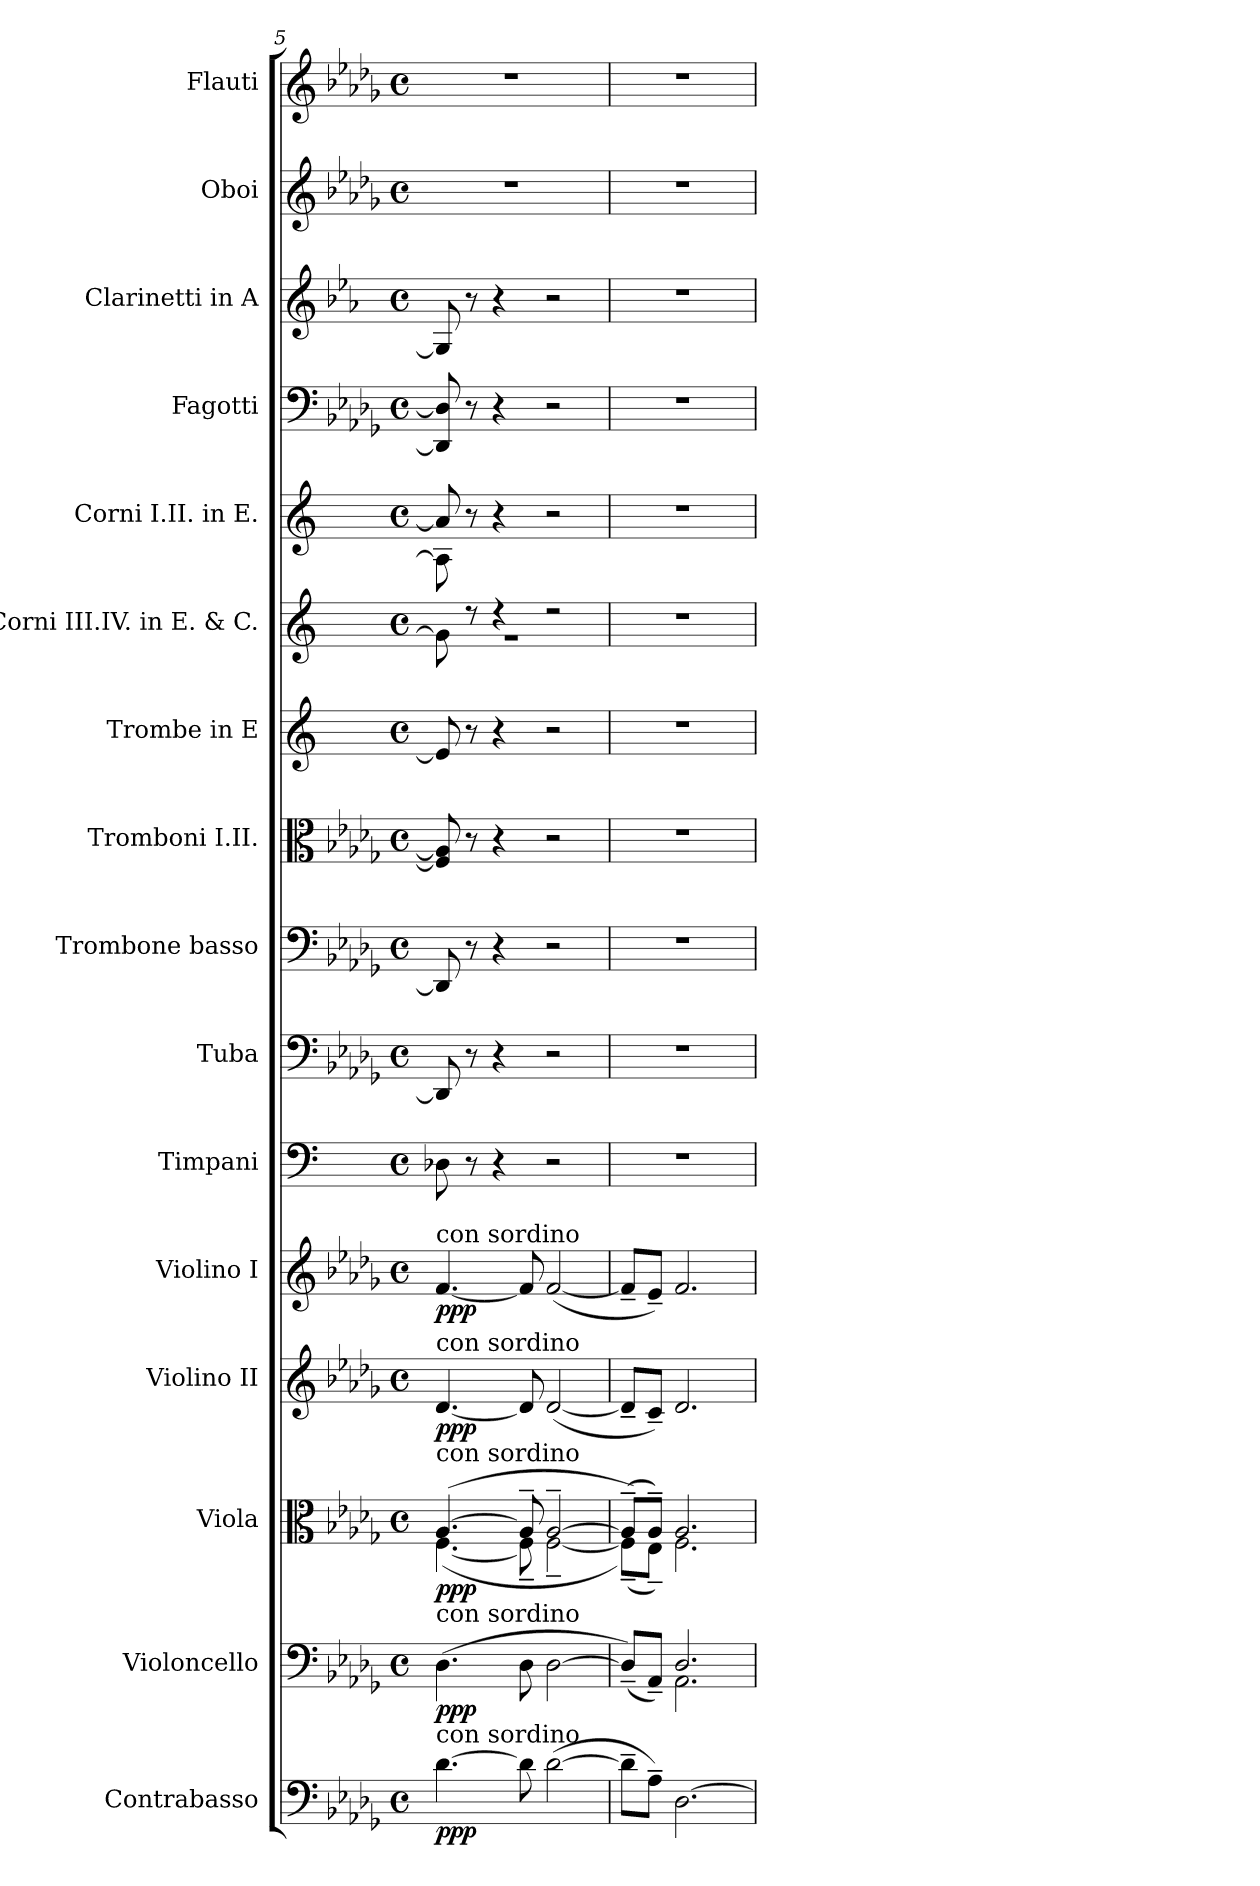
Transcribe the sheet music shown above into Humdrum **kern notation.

**kern	**dynam	**kern	**dynam	**kern	**dynam	**kern	**dynam	**kern	**dynam	**kern	**kern	**kern	**kern	**kern	**kern	**kern	**kern	**kern	**kern	**kern
*part16	*part16	*part15	*part15	*part14	*part14	*part13	*part13	*part12	*part12	*part11	*part10	*part9	*part8	*part7	*part6	*part5	*part4	*part3	*part2	*part1
*staff16	*staff16	*staff15	*staff15	*staff14	*staff14	*staff13	*staff13	*staff12	*staff12	*staff11	*staff10	*staff9	*staff8	*staff7	*staff6	*staff5	*staff4	*staff3	*staff2	*staff1
*I"Contrabasso	*	*I"Violoncello	*	*I"Viola	*	*I"Violino II	*	*I"Violino I	*	*I"Timpani	*I"Tuba	*I"Trombone basso	*I"Tromboni I.II.	*I"Trombe in E	*I"Corni III.IV. in E. &amp; C.	*I"Corni I.II. in E.	*I"Fagotti	*I"Clarinetti in A	*I"Oboi	*I"Flauti
*I'Cb.	*	*I'Vc.	*	*I'Vla.	*	*I'Vln. II	*	*I'Vln. I	*	*I'Timp.	*I'Tba.	*I'Trne B.	*I'Trbi.	*I'Trbe	*I'Cor. III.IV.	*I'Cor. I.II	*I'Fg.	*I'Cl.	*I'Ob.	*I'Fl.
*clefF4	*	*clefF4	*	*clefC3	*	*clefG2	*	*clefG2	*	*clefF4	*clefF4	*clefF4	*clefC3	*clefG2	*clefG2	*clefG2	*clefF4	*clefG2	*clefG2	*clefG2
*ITrd7c12	*	*	*	*	*	*	*	*	*	*	*	*	*	*ITrd-2c-4	*ITrd7c12	*ITrd5c8	*	*ITrd2c3	*	*
*k[b-e-a-d-g-]	*	*k[b-e-a-d-g-]	*	*k[b-e-a-d-g-]	*	*k[b-e-a-d-g-]	*	*k[b-e-a-d-g-]	*	*k[]	*k[b-e-a-d-g-]	*k[b-e-a-d-g-]	*k[b-e-a-d-g-]	*k[f#c#g#d#]	*k[]	*k[f#c#g#d#]	*k[b-e-a-d-g-]	*k[]	*k[b-e-a-d-g-]	*k[b-e-a-d-g-]
*M4/4	*	*M4/4	*	*M4/4	*	*M4/4	*	*M4/4	*	*M4/4	*M4/4	*M4/4	*M4/4	*M4/4	*M4/4	*M4/4	*M4/4	*M4/4	*M4/4	*M4/4
*met(c)	*	*met(c)	*	*met(c)	*	*met(c)	*	*met(c)	*	*met(c)	*met(c)	*met(c)	*met(c)	*met(c)	*met(c)	*met(c)	*met(c)	*met(c)	*met(c)	*met(c)
=5	=5	=5	=5	=5	=5	=5	=5	=5	=5	=5	=5	=5	=5	=5	=5	=5	=5	=5	=5	=5
*	*	*	*	*^	*	*	*	*	*	*	*	*	*	*	*^	*^	*	*	*	*
!	!	!	!	!	!	!	!	!	!LO:TX:a:t=con sordino	!	!	!	!	!	!	!	!	!	!	!	!	!	!
!	!	!	!	!	!	!	!LO:TX:a:t=con sordino	!	!	!	!	!	!	!	!	!	!	!	!	!	!	!	!
!	!	!	!	!LO:TX:a:t=con sordino	!	!	!	!	!	!	!	!	!	!	!	!	!	!	!	!	!	!	!
!	!	!LO:TX:a:t=con sordino	!	!	!	!	!	!	!	!	!	!	!	!	!	!	!	!	!	!	!	!	!
!LO:TX:a:t=con sordino	!	!	!	!	!	!	!	!	!	!	!	!	!	!	!	!	!	!	!	!	!	!	!
!	!LO:DY:b	!	!LO:DY:b	!	!	!LO:DY:b	!	!LO:DY:b	!	!LO:DY:b	!	!	!	!	!	!	!	!	!	!	!	!	!
[4.D-\	ppp	(>4.D-\	ppp	(>[4.A-/	(<[4.F\	ppp	[4.d-/	ppp	[4.f/	ppp	8D-i\	8DD-/]	8DD-/]	8F/] 8A-/]	8g#/]	1rg	8G#\]	8c#/]	8C#\]	8DD-/] 8D-/]	8E#/]	1r	1r
.	.	.	.	.	.	.	.	.	.	.	8r	8r	8r	8r	8r	.	8rdd	8r	8ryy	8r	8r	.	.
.	.	.	.	.	.	.	.	.	.	.	4r	4r	4r	4r	4r	.	4rdd	4r	4ryy	4r	4r	.	.
8D-\]	.	8D-\	.	8A-~/]	8F~\]	.	8d-/]	.	8f/]	.	.	.	.	.	.	.	.	.	.	.	.	.	.
(>[2D-\	.	[2D-\	.	[2A-~/	[2F~\	.	(<[2d-/	.	(<[2f/	.	2r	2r	2r	2r	2r	.	2rdd	2r	2ryy	2r	2r	.	.
*	*	*	*	*	*	*	*	*	*	*	*	*	*	*	*	*v	*v	*	*	*	*	*	*
*	*	*	*	*	*	*	*	*	*	*	*	*	*	*	*	*	*v	*v	*	*	*	*
=6	=6	=6	=6	=6	=6	=6	=6	=6	=6	=6	=6	=6	=6	=6	=6	=6	=6	=6	=6	=6	=6
*	*	*^	*	*	*	*	*	*	*	*	*	*	*	*	*	*	*	*	*	*	*
8D-~\L]	.	(>8D-~/L])	4ryy	.	(>8A-~/L])	(<8F~\L])	.	8d-~/L]	.	8f~/L]	.	1r	1r	1r	1r	1r	1r	1r	1r	1r	1r	1r
8AA-~\J)	.	8AA-~/J)	.	.	8A-~/J)	8E-~\J)	.	8c~/J)	.	8e-~/J)	.	.	.	.	.	.	.	.	.	.	.	.
[2.DD-\	.	2.D-/	2.AA-\	.	2.A-/	2.F\	.	2.d-/	.	2.f/	.	.	.	.	.	.	.	.	.	.	.	.
*	*	*v	*v	*	*	*	*	*	*	*	*	*	*	*	*	*	*	*	*	*	*	*
*	*	*	*	*v	*v	*	*	*	*	*	*	*	*	*	*	*	*	*	*	*	*
=	=	=	=	=	=	=	=	=	=	=	=	=	=	=	=	=	=	=	=	=
*-	*-	*-	*-	*-	*-	*-	*-	*-	*-	*-	*-	*-	*-	*-	*-	*-	*-	*-	*-	*-
